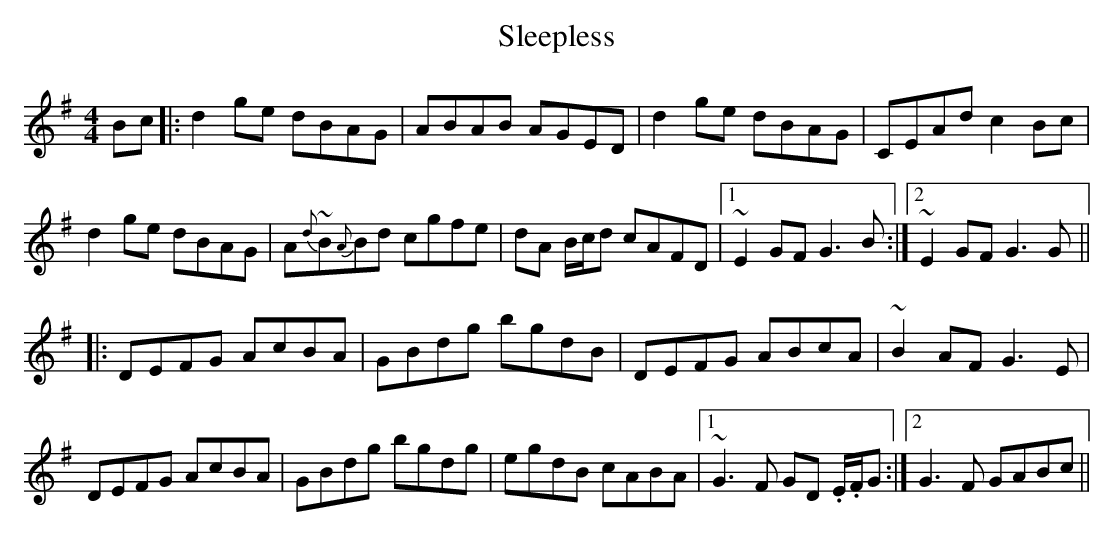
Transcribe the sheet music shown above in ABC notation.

X:1
T: Sleepless
M: 4/4
L: 1/8
K: Gmaj
Bc|:d2ge dBAG|ABAB AGED|d2 ge dBAG|CEAd c2Bc|
d2 ge dBAG|A~{d}-B{A}Bd cgfe|dA B/c/d cAFD |1 ~E2 GF G3B:|2 ~E2GF G3G||
|:DEFG AcBA|GBdg bgdB|DEFG ABcA|~B2AF G3E|
DEFG AcBA|GBdg bgdg|egdB cABA|1 ~G3F GD .E/.F/G:|2 G3F GABc||
